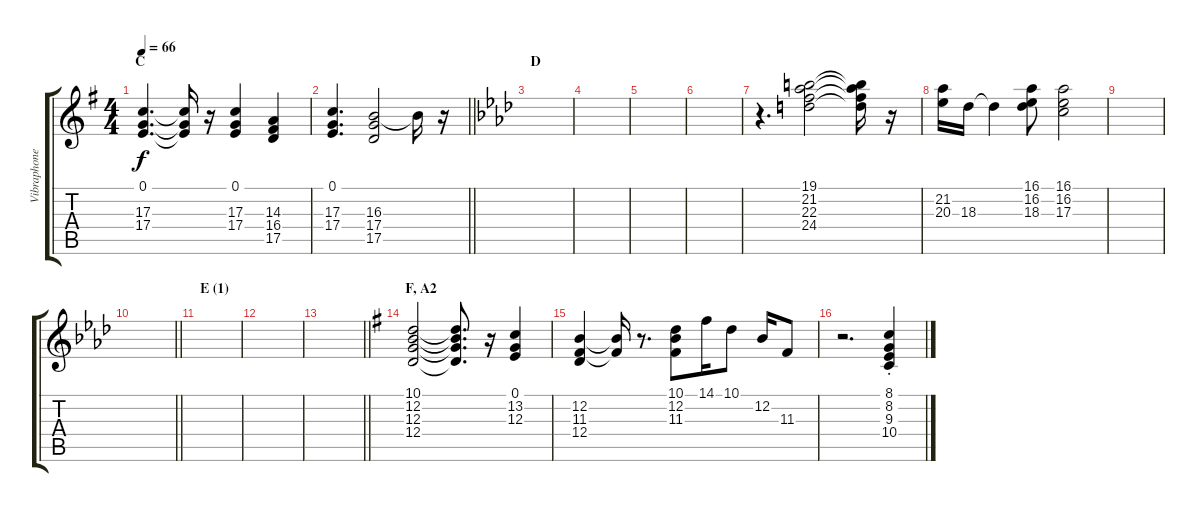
\track ("Vibraphone: Ray Cooper" "Vibraphone") {instrument vibraphone}
\staff {score tabs}
\tuning (E4 B3 G3 D3 A2 E2) {hide}
\ts (4 4)
\section ("" "C")
\tempo 66
\clef g2
\ks g
(0.1 17.3 17.4).4{d dy f} (0.1{t} 17.3{t} 17.4{t}).16 r.16 (0.1 17.3 17.4).4 (14.3 16.4 17.5).4 |
\barLineRight lightlight
(0.1 17.3 17.4).4{d} (16.3 17.4 17.5).2 16.3{t}.16 r.16 |
\section ("" "D")
\ks ab
|
|
|
|
r.4{d} (19.1 21.2 22.3 24.4).2 (19.1{t} 21.2{t} 22.3{t} 24.4{t}).16 r.16 |
(21.2 20.3).16 18.3.16 18.3{t}.4 (16.1 16.2 18.3).8 (16.1 16.2 17.3).2 |
|
\barLineRight lightlight
|
\section ("" "E (1)")
|
|
\barLineRight lightlight
|
\section ("" "F, A2")
\ks g
(10.1 12.2 12.3 12.4).2 (10.1{t} 12.2{t} 12.3{t} 12.4{t}).8{d} r.16 (0.1 13.2 12.3).4 |
(12.2 11.3 12.4).4 (12.2{t} 11.3{t}).16 r.8{d} (10.1 12.2 11.3).8 14.1.16 10.1.8 12.2.16 11.3.8 |
r.2{d} (8.1{st} 8.2{st} 9.3{st} 10.4{st}).4
